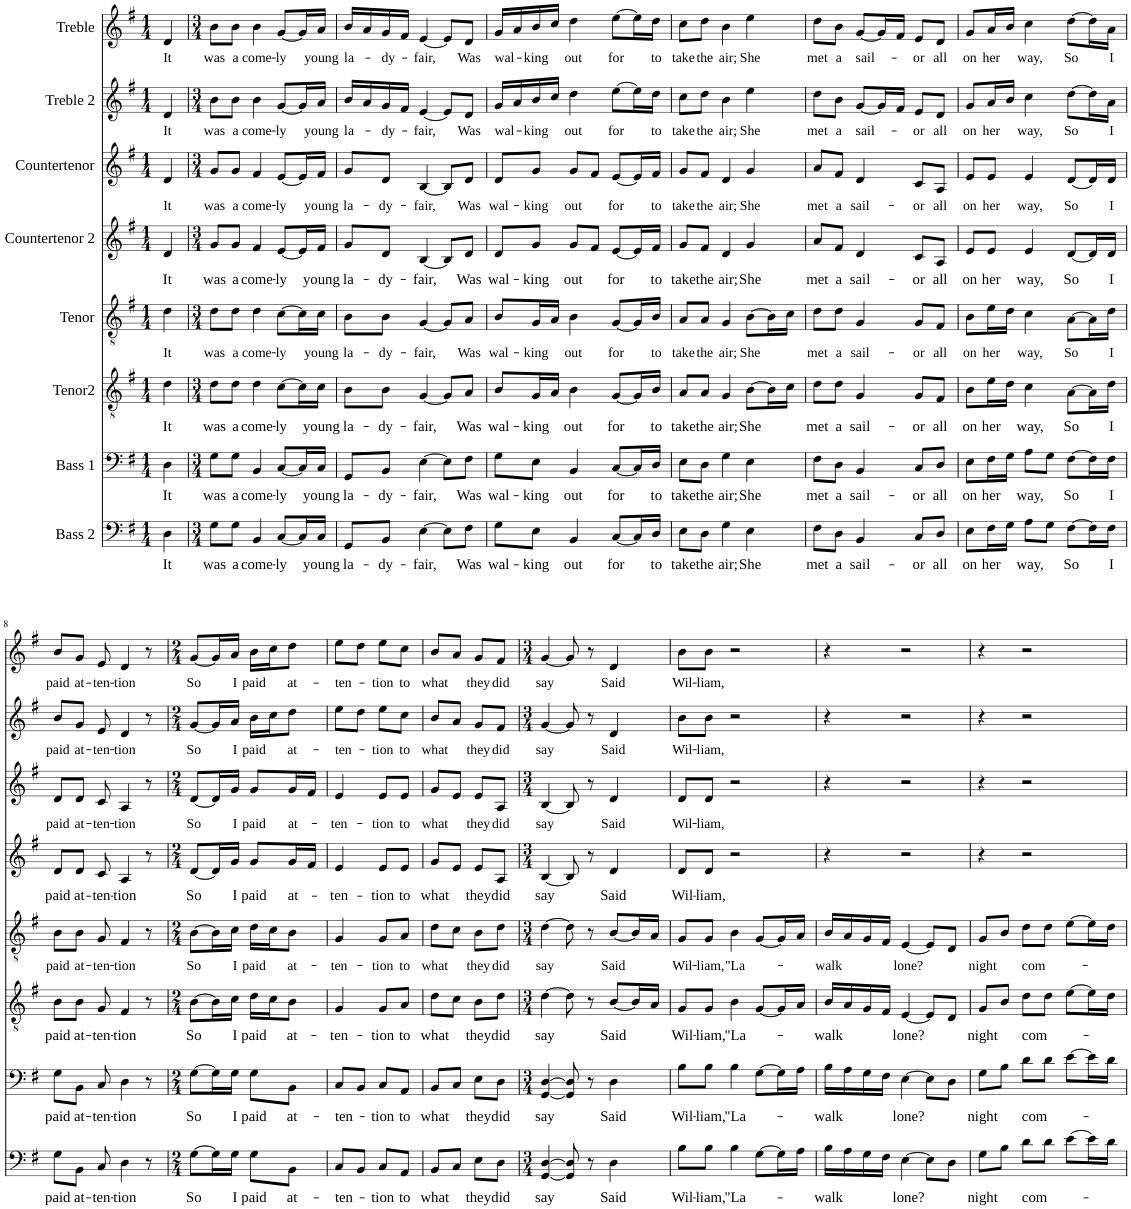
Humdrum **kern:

**kern	**text	**kern	**text	**kern	**text	**kern	**text	**kern	**text	**kern	**text	**kern	**text	**kern	**text
*part8	*part8	*part7	*part7	*part6	*part6	*part5	*part5	*part4	*part4	*part3	*part3	*part2	*part2	*part1	*part1
*staff8	*staff8	*staff7	*staff7	*staff6	*staff6	*staff5	*staff5	*staff4	*staff4	*staff3	*staff3	*staff2	*staff2	*staff1	*staff1
*I"Bass 2	*	*I"Bass 1	*	*I"Tenor2	*	*I"Tenor	*	*I"Countertenor 2	*	*I"Countertenor	*	*I"Treble 2	*	*I"Treble	*
*I'B	*	*I'B	*	*	*	*I'T	*	*	*	*	*	*	*	*	*
*clefF4	*	*clefF4	*	*clefGv2	*	*clefGv2	*	*clefG2	*	*clefG2	*	*clefG2	*	*clefG2	*
*k[f#]	*	*k[f#]	*	*k[f#]	*	*k[f#]	*	*k[f#]	*	*k[f#]	*	*k[f#]	*	*k[f#]	*
*M1/4	*	*M1/4	*	*M1/4	*	*M1/4	*	*M1/4	*	*M1/4	*	*M1/4	*	*M1/4	*
=1	=1	=1	=1	=1	=1	=1	=1	=1	=1	=1	=1	=1	=1	=1	=1
!	!LO:LY:b	!	!LO:LY:b	!	!LO:LY:b	!	!LO:LY:b	!	!LO:LY:b	!	!LO:LY:b	!	!LO:LY:b	!	!LO:LY:b
4D\	It	4D\	It	4d\	It	4d\	It	4d/	It	4d/	It	4d/	It	4d/	It
=2	=2	=2	=2	=2	=2	=2	=2	=2	=2	=2	=2	=2	=2	=2	=2
*M3/4	*	*M3/4	*	*M3/4	*	*M3/4	*	*M3/4	*	*M3/4	*	*M3/4	*	*M3/4	*
!	!LO:LY:b	!	!LO:LY:b	!	!LO:LY:b	!	!LO:LY:b	!	!LO:LY:b	!	!LO:LY:b	!	!LO:LY:b	!	!LO:LY:b
8G\L	was	8G\L	was	8d\L	was	8d\L	was	8g/L	was	8g/L	was	8b\L	was	8b\L	was
!	!LO:LY:b	!	!LO:LY:b	!	!LO:LY:b	!	!LO:LY:b	!	!LO:LY:b	!	!LO:LY:b	!	!LO:LY:b	!	!LO:LY:b
8G\J	a	8G\J	a	8d\J	a	8d\J	a	8g/J	a	8g/J	a	8b\J	a	8b\J	a
!	!LO:LY:b	!	!LO:LY:b	!	!LO:LY:b	!	!LO:LY:b	!	!LO:LY:b	!	!LO:LY:b	!	!LO:LY:b	!	!LO:LY:b
4BB/	come-	4BB/	come-	4d\	come-	4d\	come-	4f#/	come-	4f#/	come-	4b\	come-	4b\	come-
!	!LO:LY:b	!	!LO:LY:b	!	!LO:LY:b	!	!LO:LY:b	!	!LO:LY:b	!	!LO:LY:b	!	!LO:LY:b	!	!LO:LY:b
[8C/L	-ly	[8C/L	-ly	[8c\L	-ly	[8c\L	-ly	[8e/L	-ly	[8e/L	-ly	[8g/L	-ly	[8g/L	-ly
16C/L]	.	16C/L]	.	16c\L]	.	16c\L]	.	16e/L]	.	16e/L]	.	16g/L]	.	16g/L]	.
!	!LO:LY:b	!	!LO:LY:b	!	!LO:LY:b	!	!LO:LY:b	!	!LO:LY:b	!	!LO:LY:b	!	!LO:LY:b	!	!LO:LY:b
16C/JJ	young	16C/JJ	young	16c\JJ	young	16c\JJ	young	16f#/JJ	young	16f#/JJ	young	16a/JJ	young	16a/JJ	young
=3	=3	=3	=3	=3	=3	=3	=3	=3	=3	=3	=3	=3	=3	=3	=3
!	!LO:LY:b	!	!LO:LY:b	!	!LO:LY:b	!	!LO:LY:b	!	!LO:LY:b	!	!LO:LY:b	!	!LO:LY:b	!	!LO:LY:b
8GG/L	la-	8GG/L	la-	8B\L	la-	8B\L	la-	8g/L	la-	8g/L	la-	16b/LL	la-	16b/LL	la-
.	.	.	.	.	.	.	.	.	.	.	.	16a/	.	16a/	.
!	!LO:LY:b	!	!LO:LY:b	!	!LO:LY:b	!	!LO:LY:b	!	!LO:LY:b	!	!LO:LY:b	!	!LO:LY:b	!	!LO:LY:b
8BB/J	-dy-	8BB/J	-dy-	8B\J	-dy-	8B\J	-dy-	8d/J	-dy-	8d/J	-dy-	16g/	-dy-	16g/	-dy-
.	.	.	.	.	.	.	.	.	.	.	.	16f#/JJ	.	16f#/JJ	.
!	!LO:LY:b	!	!LO:LY:b	!	!LO:LY:b	!	!LO:LY:b	!	!LO:LY:b	!	!LO:LY:b	!	!LO:LY:b	!	!LO:LY:b
[4E\	-fair,	[4E\	-fair,	[4G/	-fair,	[4G/	-fair,	[4B/	-fair,	[4B/	-fair,	[4e/	-fair,	[4e/	-fair,
8E\L]	.	8E\L]	.	8G/L]	.	8G/L]	.	8B/L]	.	8B/L]	.	8e/L]	.	8e/L]	.
!	!LO:LY:b	!	!LO:LY:b	!	!LO:LY:b	!	!LO:LY:b	!	!LO:LY:b	!	!LO:LY:b	!	!LO:LY:b	!	!LO:LY:b
8F#\J	Was	8F#\J	Was	8A/J	Was	8A/J	Was	8d/J	Was	8d/J	Was	8d/J	Was	8d/J	Was
=4	=4	=4	=4	=4	=4	=4	=4	=4	=4	=4	=4	=4	=4	=4	=4
!	!LO:LY:b	!	!LO:LY:b	!	!LO:LY:b	!	!LO:LY:b	!	!LO:LY:b	!	!LO:LY:b	!	!LO:LY:b	!	!LO:LY:b
8G\L	wal-	8G\L	wal-	8B/L	wal-	8B/L	wal-	8d/L	wal-	8d/L	wal-	16g/LL	wal-	16g/LL	wal-
.	.	.	.	.	.	.	.	.	.	.	.	16a/	.	16a/	.
!	!LO:LY:b	!	!LO:LY:b	!	!LO:LY:b	!	!LO:LY:b	!	!LO:LY:b	!	!LO:LY:b	!	!LO:LY:b	!	!LO:LY:b
8E\J	-king	8E\J	-king	16G/L	-king	16G/L	-king	8g/J	-king	8g/J	-king	16b/	-king	16b/	-king
.	.	.	.	16A/JJ	.	16A/JJ	.	.	.	.	.	16cc/JJ	.	16cc/JJ	.
!	!LO:LY:b	!	!LO:LY:b	!	!LO:LY:b	!	!LO:LY:b	!	!LO:LY:b	!	!LO:LY:b	!	!LO:LY:b	!	!LO:LY:b
4BB/	out	4BB/	out	4B\	out	4B\	out	8g/L	out	8g/L	out	4dd\	out	4dd\	out
.	.	.	.	.	.	.	.	8f#/J	.	8f#/J	.	.	.	.	.
!	!LO:LY:b	!	!LO:LY:b	!	!LO:LY:b	!	!LO:LY:b	!	!LO:LY:b	!	!LO:LY:b	!	!LO:LY:b	!	!LO:LY:b
[8C/L	for	[8C/L	for	[8G/L	for	[8G/L	for	[8e/L	for	[8e/L	for	[8ee\L	for	[8ee\L	for
16C/L]	.	16C/L]	.	16G/L]	.	16G/L]	.	16e/L]	.	16e/L]	.	16ee\L]	.	16ee\L]	.
!	!LO:LY:b	!	!LO:LY:b	!	!LO:LY:b	!	!LO:LY:b	!	!LO:LY:b	!	!LO:LY:b	!	!LO:LY:b	!	!LO:LY:b
16D/JJ	to	16D/JJ	to	16B/JJ	to	16B/JJ	to	16f#/JJ	to	16f#/JJ	to	16dd\JJ	to	16dd\JJ	to
=5	=5	=5	=5	=5	=5	=5	=5	=5	=5	=5	=5	=5	=5	=5	=5
!	!LO:LY:b	!	!LO:LY:b	!	!LO:LY:b	!	!LO:LY:b	!	!LO:LY:b	!	!LO:LY:b	!	!LO:LY:b	!	!LO:LY:b
8E\L	take	8E\L	take	8A/L	take	8A/L	take	8g/L	take	8g/L	take	8cc\L	take	8cc\L	take
!	!LO:LY:b	!	!LO:LY:b	!	!LO:LY:b	!	!LO:LY:b	!	!LO:LY:b	!	!LO:LY:b	!	!LO:LY:b	!	!LO:LY:b
8D\J	the	8D\J	the	8A/J	the	8A/J	the	8f#/J	the	8f#/J	the	8dd\J	the	8dd\J	the
!	!LO:LY:b	!	!LO:LY:b	!	!LO:LY:b	!	!LO:LY:b	!	!LO:LY:b	!	!LO:LY:b	!	!LO:LY:b	!	!LO:LY:b
4G\	air;	4G\	air;	4G/	air;	4G/	air;	4d/	air;	4d/	air;	4b\	air;	4b\	air;
!	!LO:LY:b	!	!LO:LY:b	!	!LO:LY:b	!	!LO:LY:b	!	!LO:LY:b	!	!LO:LY:b	!	!LO:LY:b	!	!LO:LY:b
4E\	She	4E\	She	[8B\L	She	[8B\L	She	4g/	She	4g/	She	4ee\	She	4ee\	She
.	.	.	.	16B\L]	.	16B\L]	.	.	.	.	.	.	.	.	.
.	.	.	.	16c\JJ	.	16c\JJ	.	.	.	.	.	.	.	.	.
=6	=6	=6	=6	=6	=6	=6	=6	=6	=6	=6	=6	=6	=6	=6	=6
!	!LO:LY:b	!	!LO:LY:b	!	!LO:LY:b	!	!LO:LY:b	!	!LO:LY:b	!	!LO:LY:b	!	!LO:LY:b	!	!LO:LY:b
8F#\L	met	8F#\L	met	8d\L	met	8d\L	met	8a/L	met	8a/L	met	8dd\L	met	8dd\L	met
!	!LO:LY:b	!	!LO:LY:b	!	!LO:LY:b	!	!LO:LY:b	!	!LO:LY:b	!	!LO:LY:b	!	!LO:LY:b	!	!LO:LY:b
8D\J	a	8D\J	a	8d\J	a	8d\J	a	8f#/J	a	8f#/J	a	8b\J	a	8b\J	a
!	!LO:LY:b	!	!LO:LY:b	!	!LO:LY:b	!	!LO:LY:b	!	!LO:LY:b	!	!LO:LY:b	!	!LO:LY:b	!	!LO:LY:b
4BB/	sail-	4BB/	sail-	4G/	sail-	4G/	sail-	4d/	sail-	4d/	sail-	[8g/L	sail-	[8g/L	sail-
.	.	.	.	.	.	.	.	.	.	.	.	16g/L]	.	16g/L]	.
.	.	.	.	.	.	.	.	.	.	.	.	16f#/JJ	.	16f#/JJ	.
!	!LO:LY:b	!	!LO:LY:b	!	!LO:LY:b	!	!LO:LY:b	!	!LO:LY:b	!	!LO:LY:b	!	!LO:LY:b	!	!LO:LY:b
8C/L	-or	8C/L	-or	8G/L	-or	8G/L	-or	8c/L	-or	8c/L	-or	8e/L	-or	8e/L	-or
!	!LO:LY:b	!	!LO:LY:b	!	!LO:LY:b	!	!LO:LY:b	!	!LO:LY:b	!	!LO:LY:b	!	!LO:LY:b	!	!LO:LY:b
8D/J	all	8D/J	all	8F#/J	all	8F#/J	all	8A/J	all	8A/J	all	8d/J	all	8d/J	all
=7	=7	=7	=7	=7	=7	=7	=7	=7	=7	=7	=7	=7	=7	=7	=7
!	!LO:LY:b	!	!LO:LY:b	!	!LO:LY:b	!	!LO:LY:b	!	!LO:LY:b	!	!LO:LY:b	!	!LO:LY:b	!	!LO:LY:b
8E\L	on	8E\L	on	8B\L	on	8B\L	on	8e/L	on	8e/L	on	8g/L	on	8g/L	on
!	!LO:LY:b	!	!LO:LY:b	!	!LO:LY:b	!	!LO:LY:b	!	!LO:LY:b	!	!LO:LY:b	!	!LO:LY:b	!	!LO:LY:b
16F#\L	her	16F#\L	her	16e\L	her	16e\L	her	8e/J	her	8e/J	her	16a/L	her	16a/L	her
16G\JJ	.	16G\JJ	.	16d\JJ	.	16d\JJ	.	.	.	.	.	16b/JJ	.	16b/JJ	.
!	!LO:LY:b	!	!LO:LY:b	!	!LO:LY:b	!	!LO:LY:b	!	!LO:LY:b	!	!LO:LY:b	!	!LO:LY:b	!	!LO:LY:b
8A\L	way,	8A\L	way,	4c\	way,	4c\	way,	4e/	way,	4e/	way,	4cc\	way,	4cc\	way,
8G\J	.	8G\J	.	.	.	.	.	.	.	.	.	.	.	.	.
!	!LO:LY:b	!	!LO:LY:b	!	!LO:LY:b	!	!LO:LY:b	!	!LO:LY:b	!	!LO:LY:b	!	!LO:LY:b	!	!LO:LY:b
[8F#\L	So	[8F#\L	So	[8A\L	So	[8A\L	So	[8d/L	So	[8d/L	So	[8dd\L	So	[8dd\L	So
16F#\L]	.	16F#\L]	.	16A\L]	.	16A\L]	.	16d/L]	.	16d/L]	.	16dd\L]	.	16dd\L]	.
!	!LO:LY:b	!	!LO:LY:b	!	!LO:LY:b	!	!LO:LY:b	!	!LO:LY:b	!	!LO:LY:b	!	!LO:LY:b	!	!LO:LY:b
16F#\JJ	I	16F#\JJ	I	16d\JJ	I	16d\JJ	I	16d/JJ	I	16d/JJ	I	16a\JJ	I	16a\JJ	I
!!LO:LB:g=z
=8	=8	=8	=8	=8	=8	=8	=8	=8	=8	=8	=8	=8	=8	=8	=8
!	!LO:LY:b	!	!LO:LY:b	!	!LO:LY:b	!	!LO:LY:b	!	!LO:LY:b	!	!LO:LY:b	!	!LO:LY:b	!	!LO:LY:b
8G\L	paid	8G\L	paid	8B\L	paid	8B\L	paid	8d/L	paid	8d/L	paid	8b/L	paid	8b/L	paid
!	!LO:LY:b	!	!LO:LY:b	!	!LO:LY:b	!	!LO:LY:b	!	!LO:LY:b	!	!LO:LY:b	!	!LO:LY:b	!	!LO:LY:b
8BB\J	at-	8BB\J	at-	8B\J	at-	8B\J	at-	8d/J	at-	8d/J	at-	8g/J	at-	8g/J	at-
!	!LO:LY:b	!	!LO:LY:b	!	!LO:LY:b	!	!LO:LY:b	!	!LO:LY:b	!	!LO:LY:b	!	!LO:LY:b	!	!LO:LY:b
8C/	-ten-	8C/	-ten-	8G/	-ten-	8G/	-ten-	8c/	-ten-	8c/	-ten-	8e/	-ten-	8e/	-ten-
!	!LO:LY:b	!	!LO:LY:b	!	!LO:LY:b	!	!LO:LY:b	!	!LO:LY:b	!	!LO:LY:b	!	!LO:LY:b	!	!LO:LY:b
4D\	-tion	4D\	-tion	4F#/	-tion	4F#/	-tion	4A/	-tion	4A/	-tion	4d/	-tion	4d/	-tion
8r	.	8r	.	8r	.	8r	.	8r	.	8r	.	8r	.	8r	.
=9	=9	=9	=9	=9	=9	=9	=9	=9	=9	=9	=9	=9	=9	=9	=9
*M2/4	*	*M2/4	*	*M2/4	*	*M2/4	*	*M2/4	*	*M2/4	*	*M2/4	*	*M2/4	*
!	!LO:LY:b	!	!LO:LY:b	!	!LO:LY:b	!	!LO:LY:b	!	!LO:LY:b	!	!LO:LY:b	!	!LO:LY:b	!	!LO:LY:b
[8G\L	So	[8G\L	So	[8B\L	So	[8B\L	So	[8d/L	So	[8d/L	So	[8g/L	So	[8g/L	So
16G\L]	.	16G\L]	.	16B\L]	.	16B\L]	.	16d/L]	.	16d/L]	.	16g/L]	.	16g/L]	.
!	!LO:LY:b	!	!LO:LY:b	!	!LO:LY:b	!	!LO:LY:b	!	!LO:LY:b	!	!LO:LY:b	!	!LO:LY:b	!	!LO:LY:b
16G\JJ	I	16G\JJ	I	16c\JJ	I	16c\JJ	I	16g/JJ	I	16g/JJ	I	16a/JJ	I	16a/JJ	I
!	!LO:LY:b	!	!LO:LY:b	!	!LO:LY:b	!	!LO:LY:b	!	!LO:LY:b	!	!LO:LY:b	!	!LO:LY:b	!	!LO:LY:b
8G\L	paid	8G\L	paid	16d\LL	paid	16d\LL	paid	8g/L	paid	8g/L	paid	16b\LL	paid	16b\LL	paid
.	.	.	.	16c\J	.	16c\J	.	.	.	.	.	16cc\J	.	16cc\J	.
!	!LO:LY:b	!	!LO:LY:b	!	!LO:LY:b	!	!LO:LY:b	!	!LO:LY:b	!	!LO:LY:b	!	!LO:LY:b	!	!LO:LY:b
8BB\J	at-	8BB\J	at-	8B\J	at-	8B\J	at-	16g/L	at-	16g/L	at-	8dd\J	at-	8dd\J	at-
.	.	.	.	.	.	.	.	16f#/JJ	.	16f#/JJ	.	.	.	.	.
=10	=10	=10	=10	=10	=10	=10	=10	=10	=10	=10	=10	=10	=10	=10	=10
!	!LO:LY:b	!	!LO:LY:b	!	!LO:LY:b	!	!LO:LY:b	!	!LO:LY:b	!	!LO:LY:b	!	!LO:LY:b	!	!LO:LY:b
8C/L	-ten-	8C/L	-ten-	4G/	-ten-	4G/	-ten-	4e/	-ten-	4e/	-ten-	8ee\L	-ten-	8ee\L	-ten-
8BB/J	.	8BB/J	.	.	.	.	.	.	.	.	.	8dd\J	.	8dd\J	.
!	!LO:LY:b	!	!LO:LY:b	!	!LO:LY:b	!	!LO:LY:b	!	!LO:LY:b	!	!LO:LY:b	!	!LO:LY:b	!	!LO:LY:b
8C/L	-tion	8C/L	-tion	8G/L	-tion	8G/L	-tion	8e/L	-tion	8e/L	-tion	8ee\L	-tion	8ee\L	-tion
!	!LO:LY:b	!	!LO:LY:b	!	!LO:LY:b	!	!LO:LY:b	!	!LO:LY:b	!	!LO:LY:b	!	!LO:LY:b	!	!LO:LY:b
8AA/J	to	8AA/J	to	8A/J	to	8A/J	to	8e/J	to	8e/J	to	8cc\J	to	8cc\J	to
=11	=11	=11	=11	=11	=11	=11	=11	=11	=11	=11	=11	=11	=11	=11	=11
!	!LO:LY:b	!	!LO:LY:b	!	!LO:LY:b	!	!LO:LY:b	!	!LO:LY:b	!	!LO:LY:b	!	!LO:LY:b	!	!LO:LY:b
8BB/L	what	8BB/L	what	8d\L	what	8d\L	what	8g/L	what	8g/L	what	8b/L	what	8b/L	what
8C/J	.	8C/J	.	8c\J	.	8c\J	.	8e/J	.	8e/J	.	8a/J	.	8a/J	.
!	!LO:LY:b	!	!LO:LY:b	!	!LO:LY:b	!	!LO:LY:b	!	!LO:LY:b	!	!LO:LY:b	!	!LO:LY:b	!	!LO:LY:b
8E\L	they	8E\L	they	8B\L	they	8B\L	they	8e/L	they	8e/L	they	8g/L	they	8g/L	they
!	!LO:LY:b	!	!LO:LY:b	!	!LO:LY:b	!	!LO:LY:b	!	!LO:LY:b	!	!LO:LY:b	!	!LO:LY:b	!	!LO:LY:b
8D\J	did	8D\J	did	8d\J	did	8d\J	did	8A/J	did	8A/J	did	8f#/J	did	8f#/J	did
=12	=12	=12	=12	=12	=12	=12	=12	=12	=12	=12	=12	=12	=12	=12	=12
*M3/4	*	*M3/4	*	*M3/4	*	*M3/4	*	*M3/4	*	*M3/4	*	*M3/4	*	*M3/4	*
!	!LO:LY:b	!	!LO:LY:b	!	!LO:LY:b	!	!LO:LY:b	!	!LO:LY:b	!	!LO:LY:b	!	!LO:LY:b	!	!LO:LY:b
[4GG/ [4D/	say	[4GG/ [4D/	say	[4d\	say	[4d\	say	[4B/	say	[4B/	say	[4g/	say	[4g/	say
8GG/] 8D/]	.	8GG/] 8D/]	.	8d\]	.	8d\]	.	8B/]	.	8B/]	.	8g/]	.	8g/]	.
8r	.	8r	.	8r	.	8r	.	8r	.	8r	.	8r	.	8r	.
!	!LO:LY:b	!	!LO:LY:b	!	!LO:LY:b	!	!LO:LY:b	!	!LO:LY:b	!	!LO:LY:b	!	!LO:LY:b	!	!LO:LY:b
4D\	Said	4D\	Said	[8B/L	Said	[8B/L	Said	4d/	Said	4d/	Said	4d/	Said	4d/	Said
.	.	.	.	16B/L]	.	16B/L]	.	.	.	.	.	.	.	.	.
.	.	.	.	16A/JJ	.	16A/JJ	.	.	.	.	.	.	.	.	.
=13	=13	=13	=13	=13	=13	=13	=13	=13	=13	=13	=13	=13	=13	=13	=13
!	!LO:LY:b	!	!LO:LY:b	!	!LO:LY:b	!	!LO:LY:b	!	!LO:LY:b	!	!LO:LY:b	!	!LO:LY:b	!	!LO:LY:b
8B\L	Wil-	8B\L	Wil-	8G/L	Wil-	8G/L	Wil-	8d/L	Wil-	8d/L	Wil-	8b\L	Wil-	8b\L	Wil-
!	!LO:LY:b	!	!LO:LY:b	!	!LO:LY:b	!	!LO:LY:b	!	!LO:LY:b	!	!LO:LY:b	!	!LO:LY:b	!	!LO:LY:b
8B\J	-liam,	8B\J	-liam,	8G/J	-liam,	8G/J	-liam,	8d/J	-liam,	8d/J	-liam,	8b\J	-liam,	8b\J	-liam,
!	!LO:LY:b	!	!LO:LY:b	!	!LO:LY:b	!	!LO:LY:b	!	!	!	!	!	!	!	!
4B\	"La-	4B\	"La-	4B\	"La-	4B\	"La-	2r	.	2r	.	2r	.	2r	.
[8G\L	.	[8G\L	.	[8G/L	.	[8G/L	.	.	.	.	.	.	.	.	.
16G\L]	.	16G\L]	.	16G/L]	.	16G/L]	.	.	.	.	.	.	.	.	.
16A\JJ	.	16A\JJ	.	16A/JJ	.	16A/JJ	.	.	.	.	.	.	.	.	.
=14	=14	=14	=14	=14	=14	=14	=14	=14	=14	=14	=14	=14	=14	=14	=14
!	!LO:LY:b	!	!LO:LY:b	!	!LO:LY:b	!	!LO:LY:b	!	!	!	!	!	!	!	!
16B\LL	walk	16B\LL	walk	16B/LL	walk	16B/LL	walk	4r	.	4r	.	4r	.	4r	.
16A\	.	16A\	.	16A/	.	16A/	.	.	.	.	.	.	.	.	.
16G\	.	16G\	.	16G/	.	16G/	.	.	.	.	.	.	.	.	.
16F#\JJ	.	16F#\JJ	.	16F#/JJ	.	16F#/JJ	.	.	.	.	.	.	.	.	.
!	!LO:LY:b	!	!LO:LY:b	!	!LO:LY:b	!	!LO:LY:b	!	!	!	!	!	!	!	!
[4E\	-lone?	[4E\	-lone?	[4E/	-lone?	[4E/	-lone?	2r	.	2r	.	2r	.	2r	.
8E\L]	.	8E\L]	.	8E/L]	.	8E/L]	.	.	.	.	.	.	.	.	.
8D\J	.	8D\J	.	8D/J	.	8D/J	.	.	.	.	.	.	.	.	.
=15	=15	=15	=15	=15	=15	=15	=15	=15	=15	=15	=15	=15	=15	=15	=15
!	!LO:LY:b	!	!LO:LY:b	!	!LO:LY:b	!	!LO:LY:b	!	!	!	!	!	!	!	!
8G\L	night	8G\L	night	8G/L	night	8G/L	night	4r	.	4r	.	4r	.	4r	.
8B\J	.	8B\J	.	8B/J	.	8B/J	.	.	.	.	.	.	.	.	.
!	!LO:LY:b	!	!LO:LY:b	!	!LO:LY:b	!	!LO:LY:b	!	!	!	!	!	!	!	!
8d\L	com-	8d\L	com-	8d\L	com-	8d\L	com-	2r	.	2r	.	2r	.	2r	.
8d\J	.	8d\J	.	8d\J	.	8d\J	.	.	.	.	.	.	.	.	.
[8e\L	.	[8e\L	.	[8e\L	.	[8e\L	.	.	.	.	.	.	.	.	.
16e\L]	.	16e\L]	.	16e\L]	.	16e\L]	.	.	.	.	.	.	.	.	.
16d\JJ	.	16d\JJ	.	16d\JJ	.	16d\JJ	.	.	.	.	.	.	.	.	.
=	=	=	=	=	=	=	=	=	=	=	=	=	=	=	=
*-	*-	*-	*-	*-	*-	*-	*-	*-	*-	*-	*-	*-	*-	*-	*-
